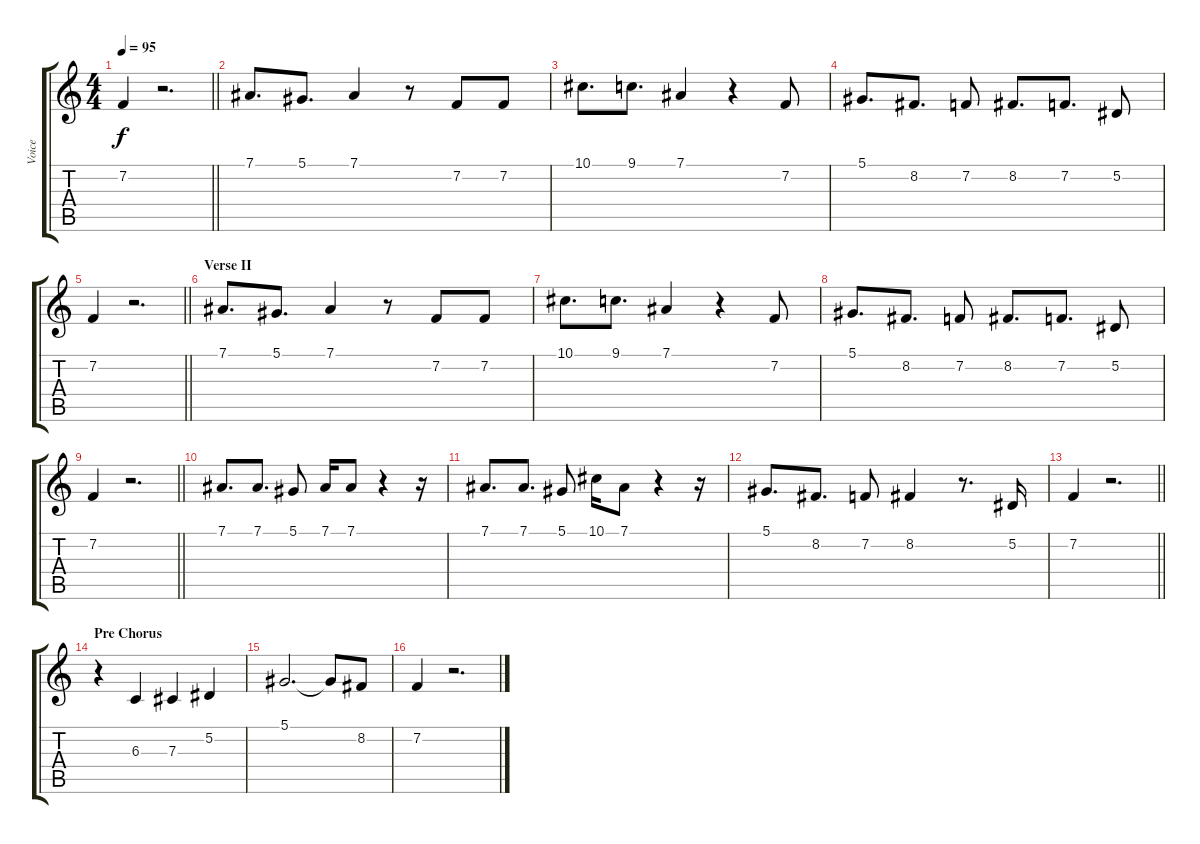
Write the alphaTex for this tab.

\track ("Voice" "Voice") {instrument lead6voice}
\staff {score tabs}
\tuning (Eb4 Bb3 Gb3 Db3 Ab2 Eb2) {hide}
\ts (4 4)
\tempo 95
\clef g2
\barLineRight lightlight
\ks c
7.2.4{dy f} r.2{d} |
\section ("" "")
7.1.8{d} 5.1.8{d} 7.1.4 r.8 7.2.8 7.2.8 |
10.1.8{d} 9.1.8{d} 7.1.4 r.4 7.2.8 |
5.1.8{d} 8.2.8{d} 7.2.8 8.2.8{d} 7.2.8{d} 5.2.8 |
\barLineRight lightlight
7.2.4 r.2{d} |
\section ("" "Verse II")
7.1.8{d} 5.1.8{d} 7.1.4 r.8 7.2.8 7.2.8 |
10.1.8{d} 9.1.8{d} 7.1.4 r.4 7.2.8 |
5.1.8{d} 8.2.8{d} 7.2.8 8.2.8{d} 7.2.8{d} 5.2.8 |
\barLineRight lightlight
7.2.4 r.2{d} |
7.1.8{d} 7.1.8{d} 5.1.8 7.1.16 7.1.8 r.4 r.16 |
7.1.8{d} 7.1.8{d} 5.1.8 10.1.16 7.1.8 r.4 r.16 |
5.1.8{d} 8.2.8{d} 7.2.8 8.2.4 r.8{d} 5.2.16 |
\barLineRight lightlight
7.2.4 r.2{d} |
\section ("" "Pre Chorus")
r.4 6.3.4 7.3.4 5.2.4 |
5.1.2{d} 5.1{t}.8 8.2.8 |
7.2.4 r.2{d}
